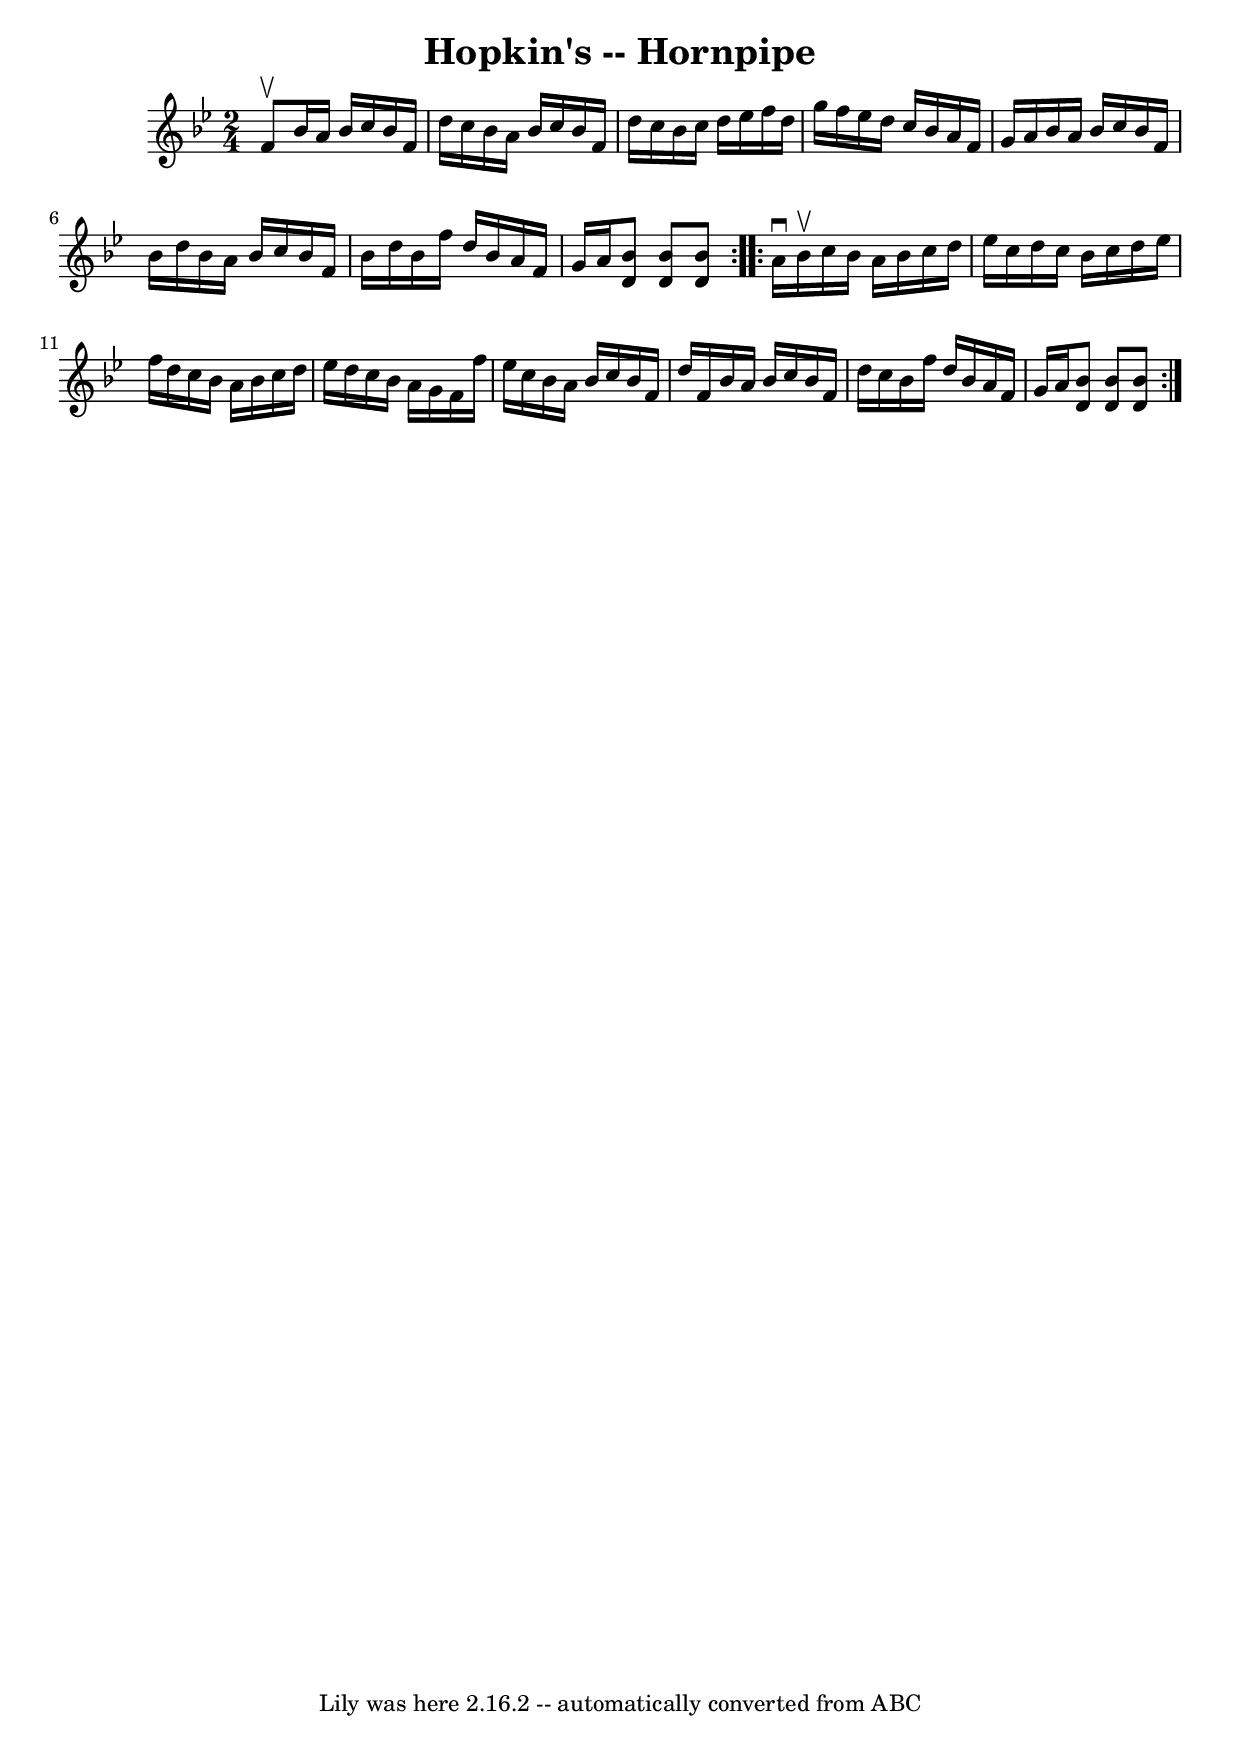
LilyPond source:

\version "2.16.2"
\include "Mammoth.ily"
\header {
  %% book = "Cole's 1000 Fiddle Tunes"
  crossRefNumber = "1"
  footnotes = ""
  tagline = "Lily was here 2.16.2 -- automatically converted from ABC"
  title = "Hopkin's -- Hornpipe"

}
voicedefault =  {



  \repeat volta 2 {

    \time 2/4 
    \key bes \major f'8^\upbow |
    bes'16 a'16 bes'16    
    c''16 bes'16 f'16 d''16 c''16  |
    bes'16 a'16 bes'16  
    c''16 bes'16 f'16 d''16 c''16  |
    bes'16 c''16    
    d''16 ees''16 f''16 d''16 g''16 f''16  |
    ees''16    
    d''16 c''16 bes'16 a'16 f'16 g'16 a'16  |
    bes'16   
    a'16 bes'16 c''16 bes'16 f'16 bes'16 d''16  |
    
    bes'16 a'16 bes'16 c''16 bes'16 f'16 bes'16 d''16   |
    bes'16 f''16 d''16 bes'16 a'16 f'16 g'16 a'16   |
    << bes'8 d'8   >> << bes'8 d'8   >> << bes'8 d'8   >> 
  } 
  
  \repeat volta 2 {
    a'16^\downbow bes'16^\upbow |
    c''16    
    bes'16 a'16 bes'16 c''16 d''16 ees''16 c''16  |
    
    d''16 c''16 bes'16 c''16 d''16 ees''16 f''16 d''16   |
    c''16 bes'16 a'16 bes'16 c''16 d''16 ees''16    
    d''16  |
    c''16 bes'16 a'16 g'16 f'16 f''16 ees''16   
    c''16  |
    bes'16 a'16 bes'16 c''16 bes'16 f'16    
    d''16 f'16  |
    bes'16 a'16 bes'16 c''16 bes'16 f'16   
    d''16 c''16  |
    bes'16 f''16 d''16 bes'16 a'16 f'16  
    g'16 a'16  |
    << bes'8 d'8   >> << bes'8 d'8   >> <<   
      bes'8 d'8   >> 
  }   

}

\score{
  <<

    \context Staff="default"
    {
      \voicedefault 
      
    }

  >>
  \layout {
    
  }
  \midi {
  }

}
